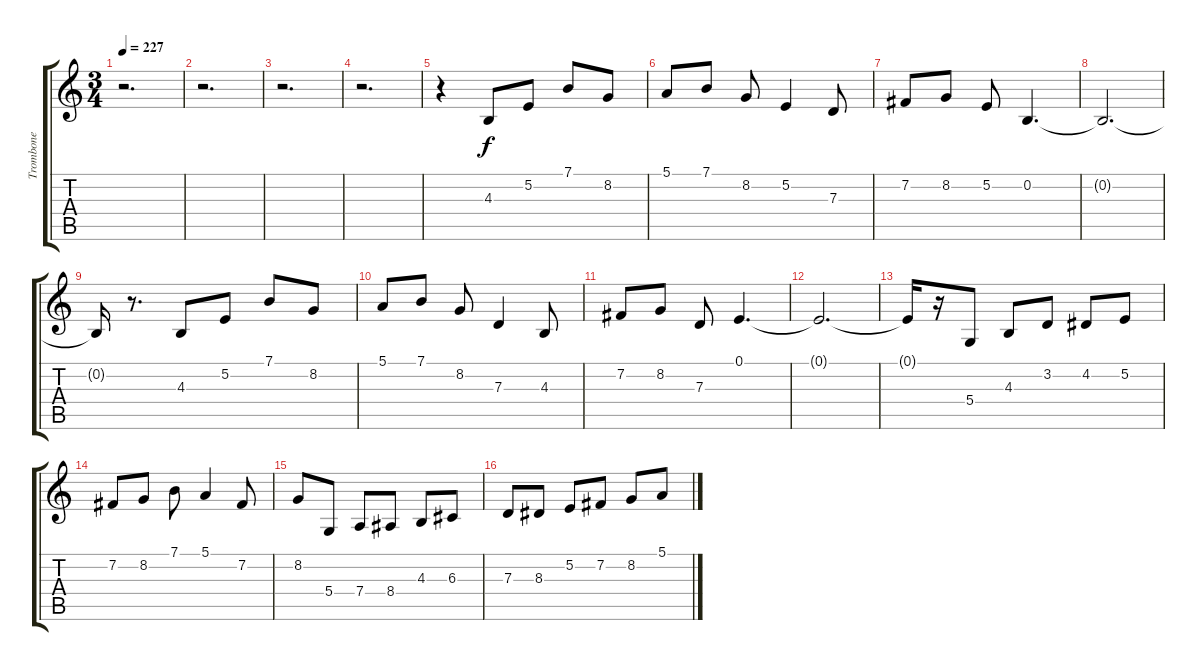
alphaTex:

\track ("Trombone" "Trombone") {instrument trombone}
\staff {score tabs}
\tuning (E4 B3 G3 D3 A2 E2) {hide}
\ts (3 4)
\tempo 227
\clef g2
\ks c
r.2{d dy f} |
r.2{d} |
r.2{d} |
r.2{d} |
r.4 4.3.8 5.2.8 7.1.8 8.2.8 |
5.1.8 7.1.8 8.2.8 5.2.4 7.3.8 |
7.2.8 8.2.8 5.2.8 0.2.4{d} |
0.2{t}.2{d} |
0.2{t}.16 r.8{d} 4.3.8 5.2.8 7.1.8 8.2.8 |
5.1.8 7.1.8 8.2.8 7.3.4 4.3.8 |
7.2.8 8.2.8 7.3.8 0.1.4{d} |
0.1{t}.2{d} |
0.1{t}.16 r.16 5.4.8 4.3.8 3.2.8 4.2.8 5.2.8 |
7.2.8 8.2.8 7.1.8 5.1.4 7.2.8 |
8.2.8 5.4.8 7.4.8 8.4.8 4.3.8 6.3.8 |
7.3.8 8.3.8 5.2.8 7.2.8 8.2.8 5.1.8
